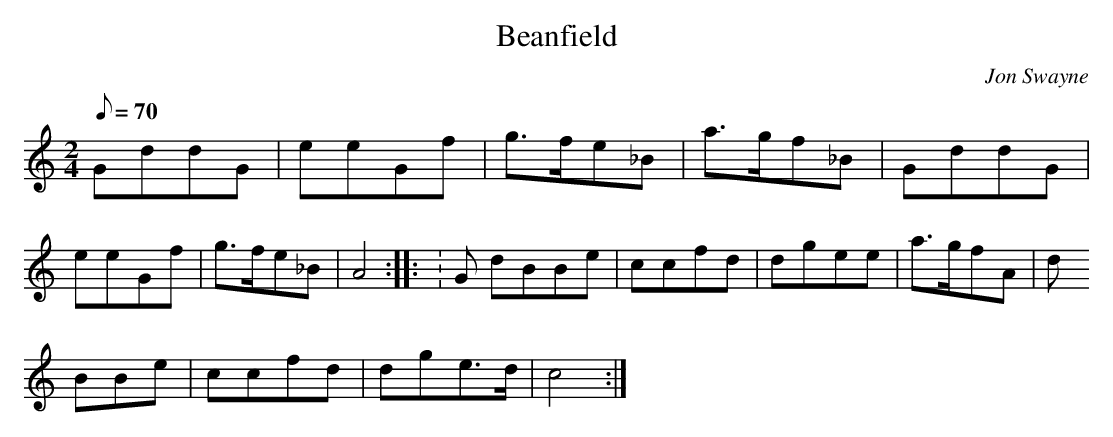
X:1
T:Beanfield
M:2/4
L:1/8
Q:70
C:Jon Swayne
K:C
GddG|eeGf|g>fe_B|a>gf_B|GddG|eeGf|g>fe_B|A4:|:K:G dBBe|ccfd|dgee|a>gfA|d
BBe|ccfd|dge>d|c4:|
